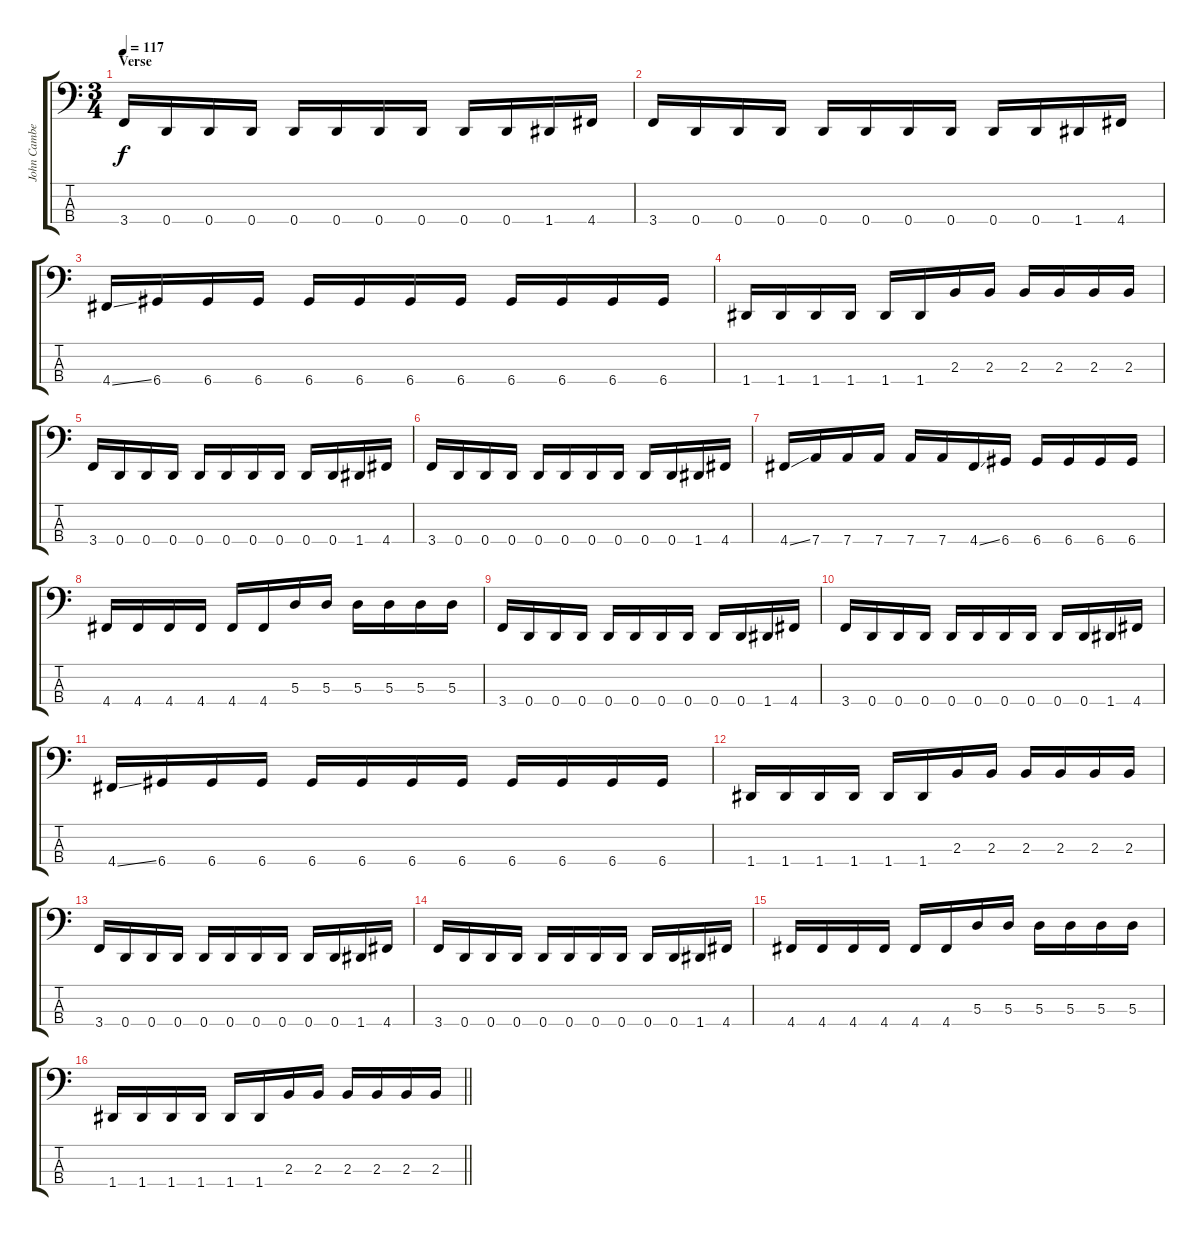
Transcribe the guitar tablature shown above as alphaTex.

\track ("John Cambell" "John Cambe") {instrument electricbasspick}
\staff {score tabs}
\tuning (G2 D2 A1 D1) {hide}
\ts (3 4)
\section ("" "Verse")
\tempo 117
\clef f4
\ks c
3.4.16{dy f} 0.4.16 0.4.16 0.4.16 0.4.16 0.4.16 0.4.16 0.4.16 0.4.16 0.4.16 1.4.16 4.4.16 |
3.4.16 0.4.16 0.4.16 0.4.16 0.4.16 0.4.16 0.4.16 0.4.16 0.4.16 0.4.16 1.4.16 4.4.16 |
4.4{ss}.16 6.4.16 6.4.16 6.4.16 6.4.16 6.4.16 6.4.16 6.4.16 6.4.16 6.4.16 6.4.16 6.4.16 |
1.4.16 1.4.16 1.4.16 1.4.16 1.4.16 1.4.16 2.3.16 2.3.16 2.3.16 2.3.16 2.3.16 2.3.16 |
3.4.16 0.4.16 0.4.16 0.4.16 0.4.16 0.4.16 0.4.16 0.4.16 0.4.16 0.4.16 1.4.16 4.4.16 |
3.4.16 0.4.16 0.4.16 0.4.16 0.4.16 0.4.16 0.4.16 0.4.16 0.4.16 0.4.16 1.4.16 4.4.16 |
4.4{ss}.16 7.4.16 7.4.16 7.4.16 7.4.16 7.4.16 4.4{ss}.16 6.4.16 6.4.16 6.4.16 6.4.16 6.4.16 |
4.4.16 4.4.16 4.4.16 4.4.16 4.4.16 4.4.16 5.3.16 5.3.16 5.3.16 5.3.16 5.3.16 5.3.16 |
3.4.16 0.4.16 0.4.16 0.4.16 0.4.16 0.4.16 0.4.16 0.4.16 0.4.16 0.4.16 1.4.16 4.4.16 |
3.4.16 0.4.16 0.4.16 0.4.16 0.4.16 0.4.16 0.4.16 0.4.16 0.4.16 0.4.16 1.4.16 4.4.16 |
4.4{ss}.16 6.4.16 6.4.16 6.4.16 6.4.16 6.4.16 6.4.16 6.4.16 6.4.16 6.4.16 6.4.16 6.4.16 |
1.4.16 1.4.16 1.4.16 1.4.16 1.4.16 1.4.16 2.3.16 2.3.16 2.3.16 2.3.16 2.3.16 2.3.16 |
3.4.16 0.4.16 0.4.16 0.4.16 0.4.16 0.4.16 0.4.16 0.4.16 0.4.16 0.4.16 1.4.16 4.4.16 |
3.4.16 0.4.16 0.4.16 0.4.16 0.4.16 0.4.16 0.4.16 0.4.16 0.4.16 0.4.16 1.4.16 4.4.16 |
4.4.16 4.4.16 4.4.16 4.4.16 4.4.16 4.4.16 5.3.16 5.3.16 5.3.16 5.3.16 5.3.16 5.3.16 |
\barLineRight lightlight
1.4.16 1.4.16 1.4.16 1.4.16 1.4.16 1.4.16 2.3.16 2.3.16 2.3.16 2.3.16 2.3.16 2.3.16
